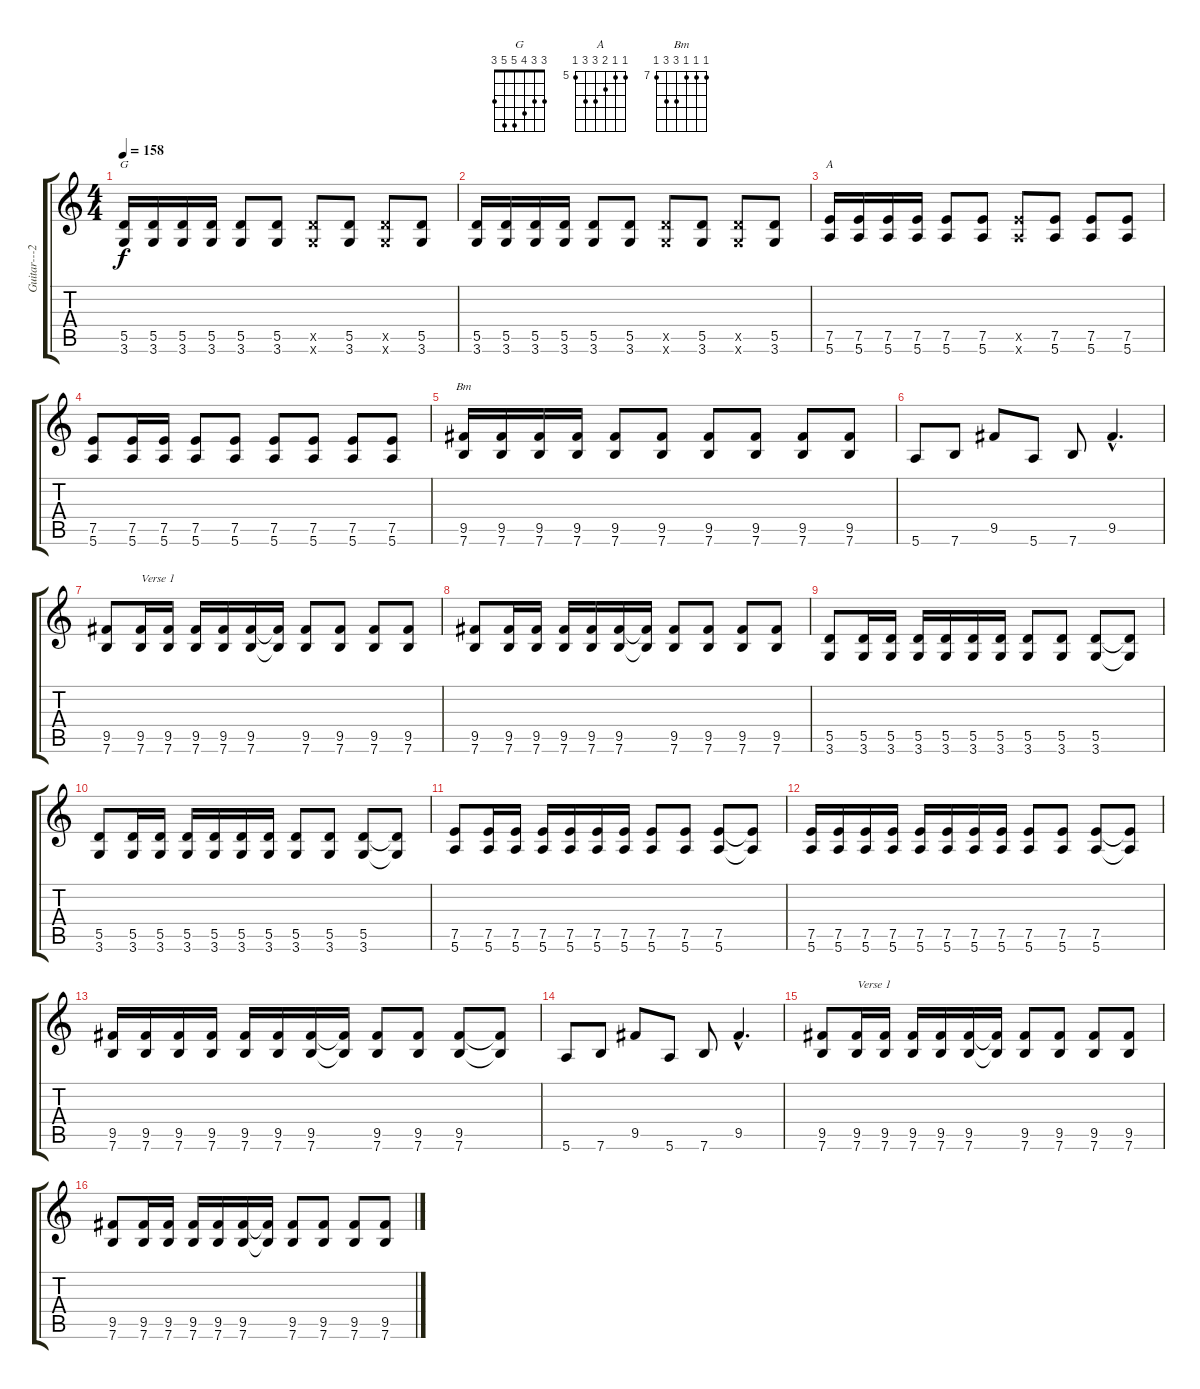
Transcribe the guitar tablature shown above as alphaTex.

\track ("Guitar---2" "Guitar---2") {instrument distortionguitar}
\staff {score tabs}
\tuning (E4 B3 G3 D3 A2 E2) {hide}
\chord ("G" 3 3 4 5 5 3)
\chord ("A" 5 5 6 7 7 5) {firstfret 5}
\chord ("Bm" 7 7 7 9 9 7) {firstfret 7}
\ts (4 4)
\tempo 158
\clef g2
\ks c
(5.5 3.6).16{ch "G" dy f} (5.5 3.6).16 (5.5 3.6).16 (5.5 3.6).16 (5.5 3.6).8 (5.5 3.6).8 (5.5{x} 3.6{x}).8 (5.5 3.6).8 (5.5{x} 3.6{x}).8 (5.5 3.6).8 |
(5.5 3.6).16 (5.5 3.6).16 (5.5 3.6).16 (5.5 3.6).16 (5.5 3.6).8 (5.5 3.6).8 (5.5{x} 3.6{x}).8 (5.5 3.6).8 (5.5{x} 3.6{x}).8 (5.5 3.6).8 |
(7.5 5.6).16{ch "A"} (7.5 5.6).16 (7.5 5.6).16 (7.5 5.6).16 (7.5 5.6).8 (7.5 5.6).8 (7.5{x} 5.6{x}).8 (7.5 5.6).8 (7.5 5.6).8 (7.5 5.6).8 |
(7.5 5.6).8 (7.5 5.6).16 (7.5 5.6).16 (7.5 5.6).8 (7.5 5.6).8 (7.5 5.6).8 (7.5 5.6).8 (7.5 5.6).8 (7.5 5.6).8 |
(9.5 7.6).16{ch "Bm"} (9.5 7.6).16 (9.5 7.6).16 (9.5 7.6).16 (9.5 7.6).8 (9.5 7.6).8 (9.5 7.6).8 (9.5 7.6).8 (9.5 7.6).8 (9.5 7.6).8 |
5.6.8 7.6.8 9.5.8 5.6.8 7.6.8 9.5{hac}.4{d} |
(9.5 7.6).8 (9.5 7.6).16{txt "Verse 1"} (9.5 7.6).16 (9.5 7.6).16 (9.5 7.6).16 (9.5 7.6).16 (9.5{t} 7.6{t}).16 (9.5 7.6).8 (9.5 7.6).8 (9.5 7.6).8 (9.5 7.6).8 |
(9.5 7.6).8 (9.5 7.6).16 (9.5 7.6).16 (9.5 7.6).16 (9.5 7.6).16 (9.5 7.6).16 (9.5{t} 7.6{t}).16 (9.5 7.6).8 (9.5 7.6).8 (9.5 7.6).8 (9.5 7.6).8 |
(5.5 3.6).8 (5.5 3.6).16 (5.5 3.6).16 (5.5 3.6).16 (5.5 3.6).16 (5.5 3.6).16 (5.5 3.6).16 (5.5 3.6).8 (5.5 3.6).8 (5.5 3.6).8 (5.5{t} 3.6{t}).8 |
(5.5 3.6).8 (5.5 3.6).16 (5.5 3.6).16 (5.5 3.6).16 (5.5 3.6).16 (5.5 3.6).16 (5.5 3.6).16 (5.5 3.6).8 (5.5 3.6).8 (5.5 3.6).8 (5.5{t} 3.6{t}).8 |
(7.5 5.6).8 (7.5 5.6).16 (7.5 5.6).16 (7.5 5.6).16 (7.5 5.6).16 (7.5 5.6).16 (7.5 5.6).16 (7.5 5.6).8 (7.5 5.6).8 (7.5 5.6).8 (7.5{t} 5.6{t}).8 |
(7.5 5.6).16 (7.5 5.6).16 (7.5 5.6).16 (7.5 5.6).16 (7.5 5.6).16 (7.5 5.6).16 (7.5 5.6).16 (7.5 5.6).16 (7.5 5.6).8 (7.5 5.6).8 (7.5 5.6).8 (7.5{t} 5.6{t}).8 |
(9.5 7.6).16 (9.5 7.6).16 (9.5 7.6).16 (9.5 7.6).16 (9.5 7.6).16 (9.5 7.6).16 (9.5 7.6).16 (9.5{t} 7.6{t}).16 (9.5 7.6).8 (9.5 7.6).8 (9.5 7.6).8 (9.5{t} 7.6{t}).8 |
5.6.8 7.6.8 9.5.8 5.6.8 7.6.8 9.5{hac}.4{d} |
(9.5 7.6).8 (9.5 7.6).16{txt "Verse 1"} (9.5 7.6).16 (9.5 7.6).16 (9.5 7.6).16 (9.5 7.6).16 (9.5{t} 7.6{t}).16 (9.5 7.6).8 (9.5 7.6).8 (9.5 7.6).8 (9.5 7.6).8 |
(9.5 7.6).8 (9.5 7.6).16 (9.5 7.6).16 (9.5 7.6).16 (9.5 7.6).16 (9.5 7.6).16 (9.5{t} 7.6{t}).16 (9.5 7.6).8 (9.5 7.6).8 (9.5 7.6).8 (9.5 7.6).8
